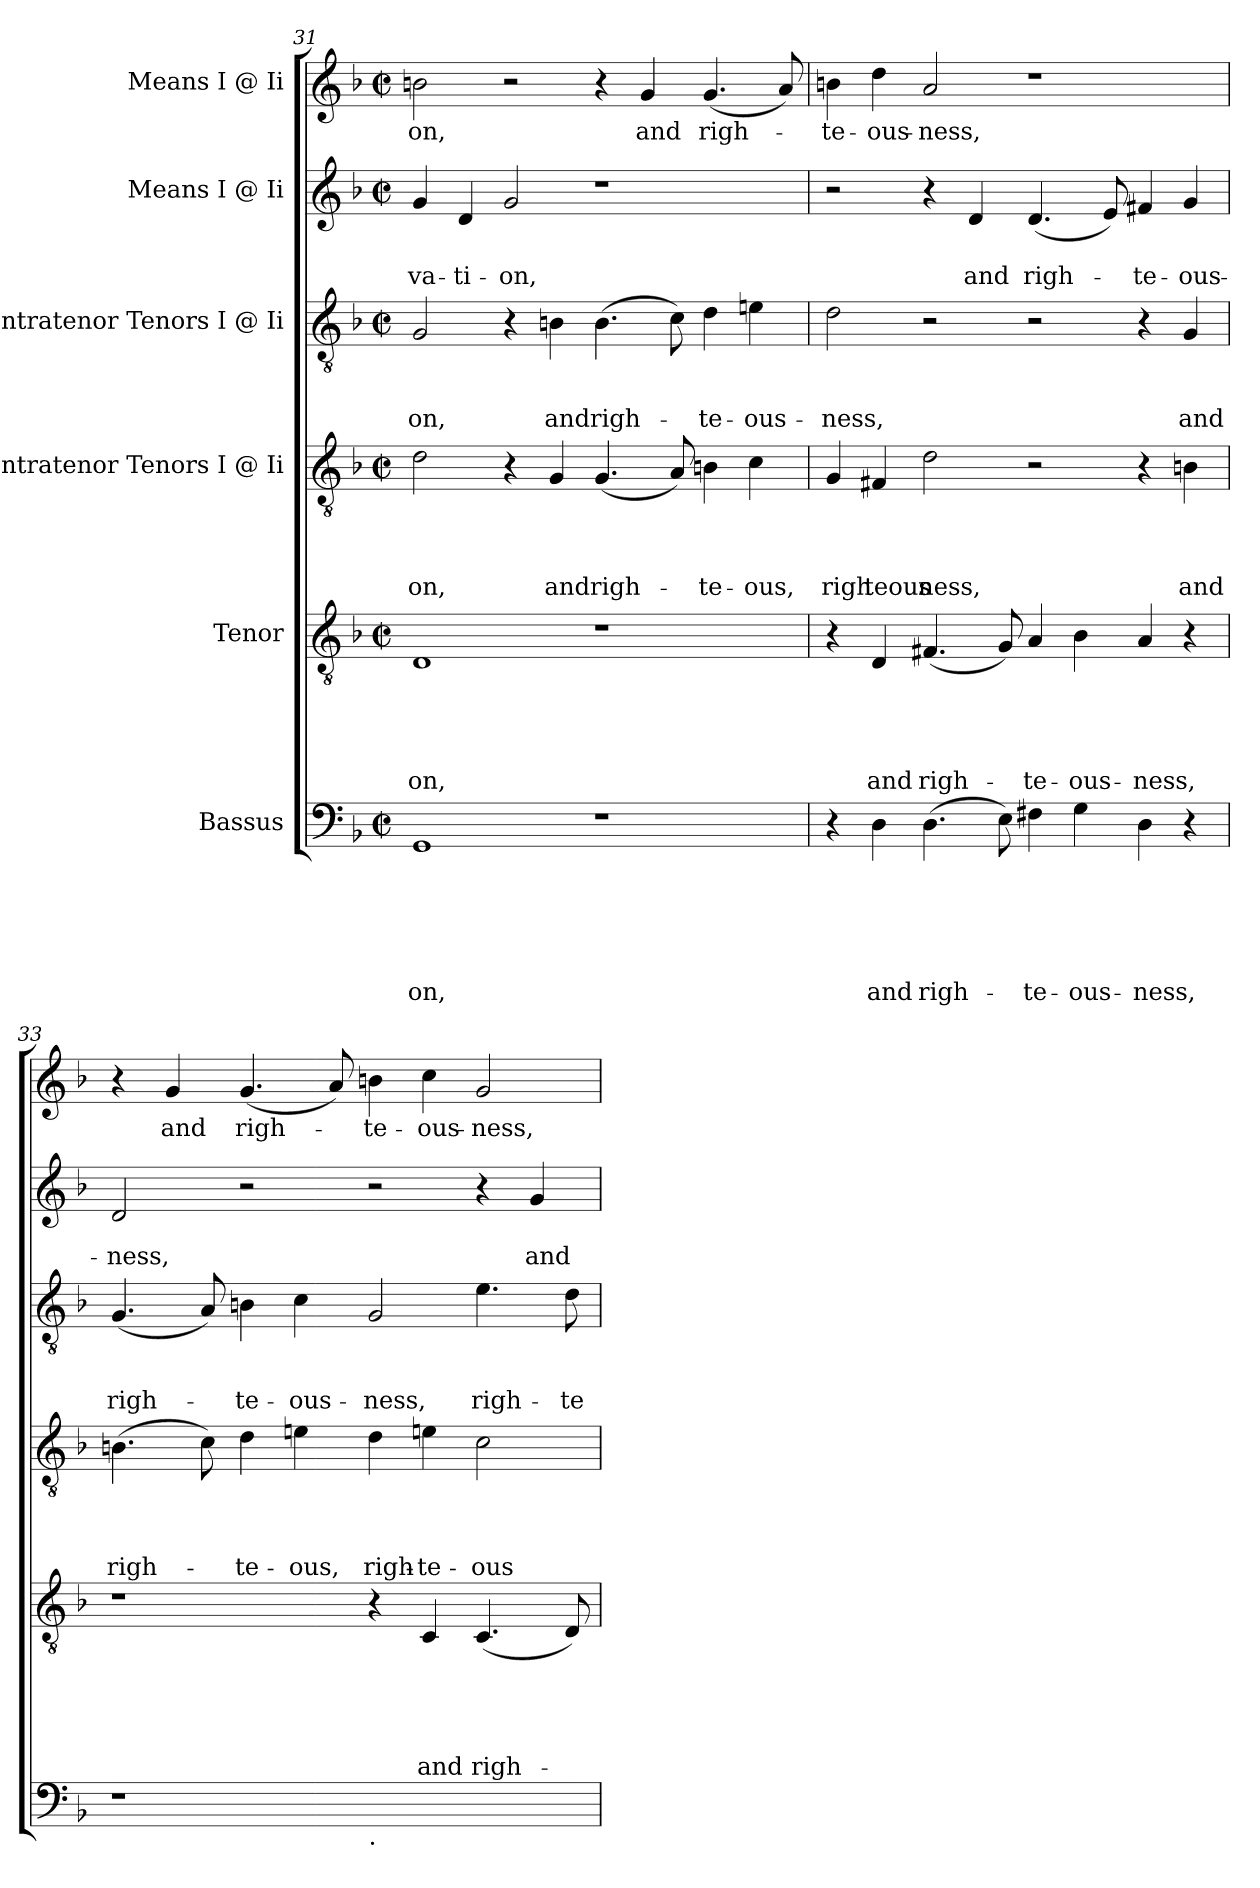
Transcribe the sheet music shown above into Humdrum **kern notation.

**kern	**text	**text	**text	**text	**text	**text	**kern	**text	**text	**text	**text	**text	**kern	**text	**text	**text	**text	**kern	**text	**text	**text	**kern	**text	**text	**kern	**text
*part6	*part6	*part6	*part6	*part6	*part6	*part6	*part5	*part5	*part5	*part5	*part5	*part5	*part4	*part4	*part4	*part4	*part4	*part3	*part3	*part3	*part3	*part2	*part2	*part2	*part1	*part1
*staff6	*staff6	*staff6	*staff6	*staff6	*staff6	*staff6	*staff5	*staff5	*staff5	*staff5	*staff5	*staff5	*staff4	*staff4	*staff4	*staff4	*staff4	*staff3	*staff3	*staff3	*staff3	*staff2	*staff2	*staff2	*staff1	*staff1
*I"Bassus	*	*	*	*	*	*	*I"Tenor	*	*	*	*	*	*I"Contratenor Tenors I @ Ii	*	*	*	*	*I"Contratenor Tenors I @ Ii	*	*	*	*I"Means I @ Ii	*	*	*I"Means I @ Ii	*
!!LO:PB:g=z
*clefF4	*	*	*	*	*	*	*clefGv2	*	*	*	*	*	*clefGv2	*	*	*	*	*clefGv2	*	*	*	*clefG2	*	*	*clefG2	*
*k[b-]	*	*	*	*	*	*	*k[b-]	*	*	*	*	*	*k[b-]	*	*	*	*	*k[b-]	*	*	*	*k[b-]	*	*	*k[b-]	*
*F:	*	*	*	*	*	*	*F:	*	*	*	*	*	*F:	*	*	*	*	*F:	*	*	*	*F:	*	*	*F:	*
*M2/2	*	*	*	*	*	*	*M2/2	*	*	*	*	*	*M2/2	*	*	*	*	*M2/2	*	*	*	*M2/2	*	*	*M2/2	*
*met(c|)	*	*	*	*	*	*	*met(c|)	*	*	*	*	*	*met(c|)	*	*	*	*	*met(c|)	*	*	*	*met(c|)	*	*	*met(c|)	*
=31	=31	=31	=31	=31	=31	=31	=31	=31	=31	=31	=31	=31	=31	=31	=31	=31	=31	=31	=31	=31	=31	=31	=31	=31	=31	=31
!	!	!	!	!	!	!LO:LY:b	!	!	!	!	!	!LO:LY:b	!	!	!	!	!LO:LY:b	!	!	!	!LO:LY:b	!	!	!LO:LY:b	!	!LO:LY:b
1GG	.	.	.	.	.	-on,	1D	.	.	.	.	-on,	2d\	.	.	.	-on,	2G/	.	.	-on,	4g/	.	-va-	2bn\	-on,
!	!	!	!	!	!	!	!	!	!	!	!	!	!	!	!	!	!	!	!	!	!	!	!	!LO:LY:b	!	!
.	.	.	.	.	.	.	.	.	.	.	.	.	.	.	.	.	.	.	.	.	.	4d/	.	-ti-	.	.
!	!	!	!	!	!	!	!	!	!	!	!	!	!	!	!	!	!	!	!	!	!	!	!	!LO:LY:b	!	!
.	.	.	.	.	.	.	.	.	.	.	.	.	4r	.	.	.	.	4r	.	.	.	2g/	.	-on,	2r	.
!	!	!	!	!	!	!	!	!	!	!	!	!	!	!	!	!	!LO:LY:b	!	!	!	!LO:LY:b	!	!	!	!	!
.	.	.	.	.	.	.	.	.	.	.	.	.	4G/	.	.	.	and	4Bn\	.	.	and	.	.	.	.	.
!	!	!	!	!	!	!	!	!	!	!	!	!	!	!	!	!	!LO:LY:b	!	!	!	!LO:LY:b	!	!	!	!	!
1r	.	.	.	.	.	.	1r	.	.	.	.	.	(<4.G/	.	.	.	righ-	(>4.B\	.	.	righ-	1r	.	.	4r	.
!	!	!	!	!	!	!	!	!	!	!	!	!	!	!	!	!	!	!	!	!	!	!	!	!	!	!LO:LY:b
.	.	.	.	.	.	.	.	.	.	.	.	.	.	.	.	.	.	.	.	.	.	.	.	.	4g/	and
.	.	.	.	.	.	.	.	.	.	.	.	.	8A/)	.	.	.	.	8c\)	.	.	.	.	.	.	.	.
!	!	!	!	!	!	!	!	!	!	!	!	!	!	!	!	!	!LO:LY:b	!	!	!	!LO:LY:b	!	!	!	!	!LO:LY:b
.	.	.	.	.	.	.	.	.	.	.	.	.	4Bn\	.	.	.	-te-	4d\	.	.	-te-	.	.	.	(<4.g/	righ-
!	!	!	!	!	!	!	!	!	!	!	!	!	!	!	!	!	!LO:LY:b	!	!	!	!LO:LY:b	!	!	!	!	!
.	.	.	.	.	.	.	.	.	.	.	.	.	4c\	.	.	.	-ous,	4en\	.	.	-ous-	.	.	.	.	.
.	.	.	.	.	.	.	.	.	.	.	.	.	.	.	.	.	.	.	.	.	.	.	.	.	8a/)	.
=32	=32	=32	=32	=32	=32	=32	=32	=32	=32	=32	=32	=32	=32	=32	=32	=32	=32	=32	=32	=32	=32	=32	=32	=32	=32	=32
!	!	!	!	!	!	!	!	!	!	!	!	!	!	!	!	!	!LO:LY:b	!	!	!	!LO:LY:b	!	!	!	!	!LO:LY:b
4r	.	.	.	.	.	.	4r	.	.	.	.	.	4G/	.	.	.	righ-	2d\	.	.	-ness,	2r	.	.	4bn\	-te-
!	!	!	!	!	!	!LO:LY:b	!	!	!	!	!	!LO:LY:b	!	!	!	!	!LO:LY:b	!	!	!	!	!	!	!	!	!LO:LY:b
4D\	.	.	.	.	.	and	4D/	.	.	.	.	and	4F#X/	.	.	.	-teous-	.	.	.	.	.	.	.	4dd\	-ous-
!	!	!	!	!	!	!LO:LY:b	!	!	!	!	!	!LO:LY:b	!	!	!	!	!LO:LY:b:rj	!	!	!	!	!	!	!	!	!LO:LY:b
(>4.D\	.	.	.	.	.	righ-	(<4.F#X/	.	.	.	.	righ-	2d\	.	.	.	-ness,	2r	.	.	.	4r	.	.	2a/	-ness,
!	!	!	!	!	!	!	!	!	!	!	!	!	!	!	!	!	!	!	!	!	!	!	!	!LO:LY:b	!	!
.	.	.	.	.	.	.	.	.	.	.	.	.	.	.	.	.	.	.	.	.	.	4d/	.	and	.	.
8E\)	.	.	.	.	.	.	8G/)	.	.	.	.	.	.	.	.	.	.	.	.	.	.	.	.	.	.	.
!	!	!	!	!	!	!LO:LY:b	!	!	!	!	!	!LO:LY:b	!	!	!	!	!	!	!	!	!	!	!	!LO:LY:b	!	!
4F#X\	.	.	.	.	.	-te-	4A/	.	.	.	.	-te-	2r	.	.	.	.	2r	.	.	.	(<4.d/	.	righ-	1r	.
!	!	!	!	!	!	!LO:LY:b:rj	!	!	!	!	!	!LO:LY:b:rj	!	!	!	!	!	!	!	!	!	!	!	!	!	!
4G\	.	.	.	.	.	-ous-	4B-\	.	.	.	.	-ous-	.	.	.	.	.	.	.	.	.	.	.	.	.	.
.	.	.	.	.	.	.	.	.	.	.	.	.	.	.	.	.	.	.	.	.	.	8e/)	.	.	.	.
!	!	!	!	!	!	!LO:LY:b	!	!	!	!	!	!LO:LY:b	!	!	!	!	!	!	!	!	!	!	!	!LO:LY:b	!	!
4D\	.	.	.	.	.	-ness,	4A/	.	.	.	.	-ness,	4r	.	.	.	.	4r	.	.	.	4f#X/	.	-te-	.	.
!	!	!	!	!	!	!	!	!	!	!	!	!	!	!	!	!	!LO:LY:b	!	!	!	!LO:LY:b	!	!	!LO:LY:b:rj	!	!
4r	.	.	.	.	.	.	4r	.	.	.	.	.	4Bn\	.	.	.	and	4G/	.	.	and	4g/	.	-ous-	.	.
=33	=33	=33	=33	=33	=33	=33	=33	=33	=33	=33	=33	=33	=33	=33	=33	=33	=33	=33	=33	=33	=33	=33	=33	=33	=33	=33
!	!	!	!	!	!	!	!	!	!	!	!	!	!	!	!	!	!LO:LY:b	!	!	!	!LO:LY:b	!	!	!LO:LY:b	!	!
1r	.	.	.	.	.	.	1r	.	.	.	.	.	(>4.Bn\	.	.	.	righ-	(<4.G/	.	.	righ-	2d/	.	-ness,	4r	.
!	!	!	!	!	!	!	!	!	!	!	!	!	!	!	!	!	!	!	!	!	!	!	!	!	!	!LO:LY:b
.	.	.	.	.	.	.	.	.	.	.	.	.	.	.	.	.	.	.	.	.	.	.	.	.	4g/	and
.	.	.	.	.	.	.	.	.	.	.	.	.	8c\)	.	.	.	.	8A/)	.	.	.	.	.	.	.	.
!	!	!	!	!	!	!	!	!	!	!	!	!	!	!	!	!	!LO:LY:b	!	!	!	!LO:LY:b	!	!	!	!	!LO:LY:b
.	.	.	.	.	.	.	.	.	.	.	.	.	4d\	.	.	.	-te-	4Bn\	.	.	-te-	2r	.	.	(<4.g/	righ-
!	!	!	!	!	!	!	!	!	!	!	!	!	!	!	!	!	!LO:LY:b	!	!	!	!LO:LY:b	!	!	!	!	!
.	.	.	.	.	.	.	.	.	.	.	.	.	4en\	.	.	.	-ous,	4c\	.	.	-ous-	.	.	.	.	.
.	.	.	.	.	.	.	.	.	.	.	.	.	.	.	.	.	.	.	.	.	.	.	.	.	8a/)	.
!LO:TX:b:t=.	!	!	!	!	!	!	!	!	!	!	!	!	!	!	!	!	!	!	!	!	!	!	!	!	!	!
!	!	!	!	!	!	!	!	!	!	!	!	!	!	!	!	!	!LO:LY:b	!	!	!	!LO:LY:b	!	!	!	!	!LO:LY:b
1ryy	.	.	.	.	.	.	4r	.	.	.	.	.	4d\	.	.	.	righ-	2G/	.	.	-ness,	2r	.	.	4bn\	-te-
!	!	!	!	!	!	!	!	!	!	!	!	!LO:LY:b	!	!	!	!	!LO:LY:b:rj	!	!	!	!	!	!	!	!	!LO:LY:b
.	.	.	.	.	.	.	4C/	.	.	.	.	and	4en\	.	.	.	-te-	.	.	.	.	.	.	.	4cc\	-ous-
!	!	!	!	!	!	!	!	!	!	!	!	!LO:LY:b	!	!	!	!	!LO:LY:b	!	!	!	!LO:LY:b	!	!	!	!	!LO:LY:b:rj
.	.	.	.	.	.	.	(<4.C/	.	.	.	.	righ-	2c\	.	.	.	-ous-	4.e\	.	.	righ-	4r	.	.	2g/	-ness,
!	!	!	!	!	!	!	!	!	!	!	!	!	!	!	!	!	!	!	!	!	!	!	!	!LO:LY:b	!	!
.	.	.	.	.	.	.	.	.	.	.	.	.	.	.	.	.	.	.	.	.	.	4g/	.	and	.	.
!	!	!	!	!	!	!	!	!	!	!	!	!	!	!	!	!	!	!	!	!	!LO:LY:b	!	!	!	!	!
.	.	.	.	.	.	.	8D/)	.	.	.	.	.	.	.	.	.	.	8d\	.	.	-te-	.	.	.	.	.
=	=	=	=	=	=	=	=	=	=	=	=	=	=	=	=	=	=	=	=	=	=	=	=	=	=	=
*-	*-	*-	*-	*-	*-	*-	*-	*-	*-	*-	*-	*-	*-	*-	*-	*-	*-	*-	*-	*-	*-	*-	*-	*-	*-	*-
